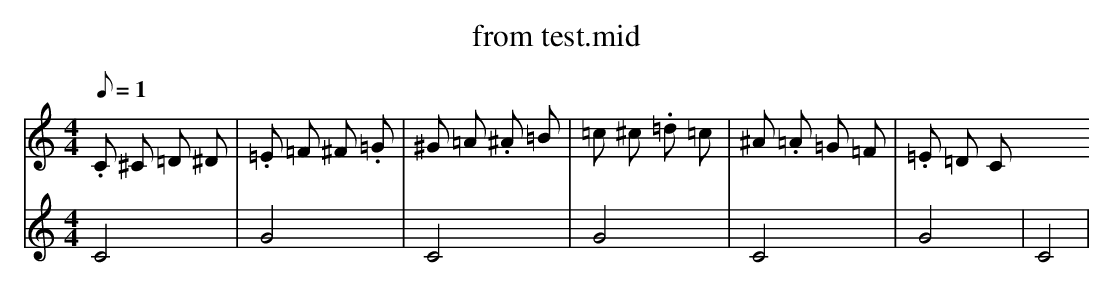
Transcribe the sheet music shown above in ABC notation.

X:1
T: from test.mid
M: 4/4
L: 1
Q:1=120
K:C
V:1
.C ^C =D ^D| .=E =F ^F .=G| ^G =A .^A =B| =c ^c .=d =c| ^A .=A =G =F| .=E =D C
V:2
C4 |G4| C4| G4 | C4 | G4 | C4 |
